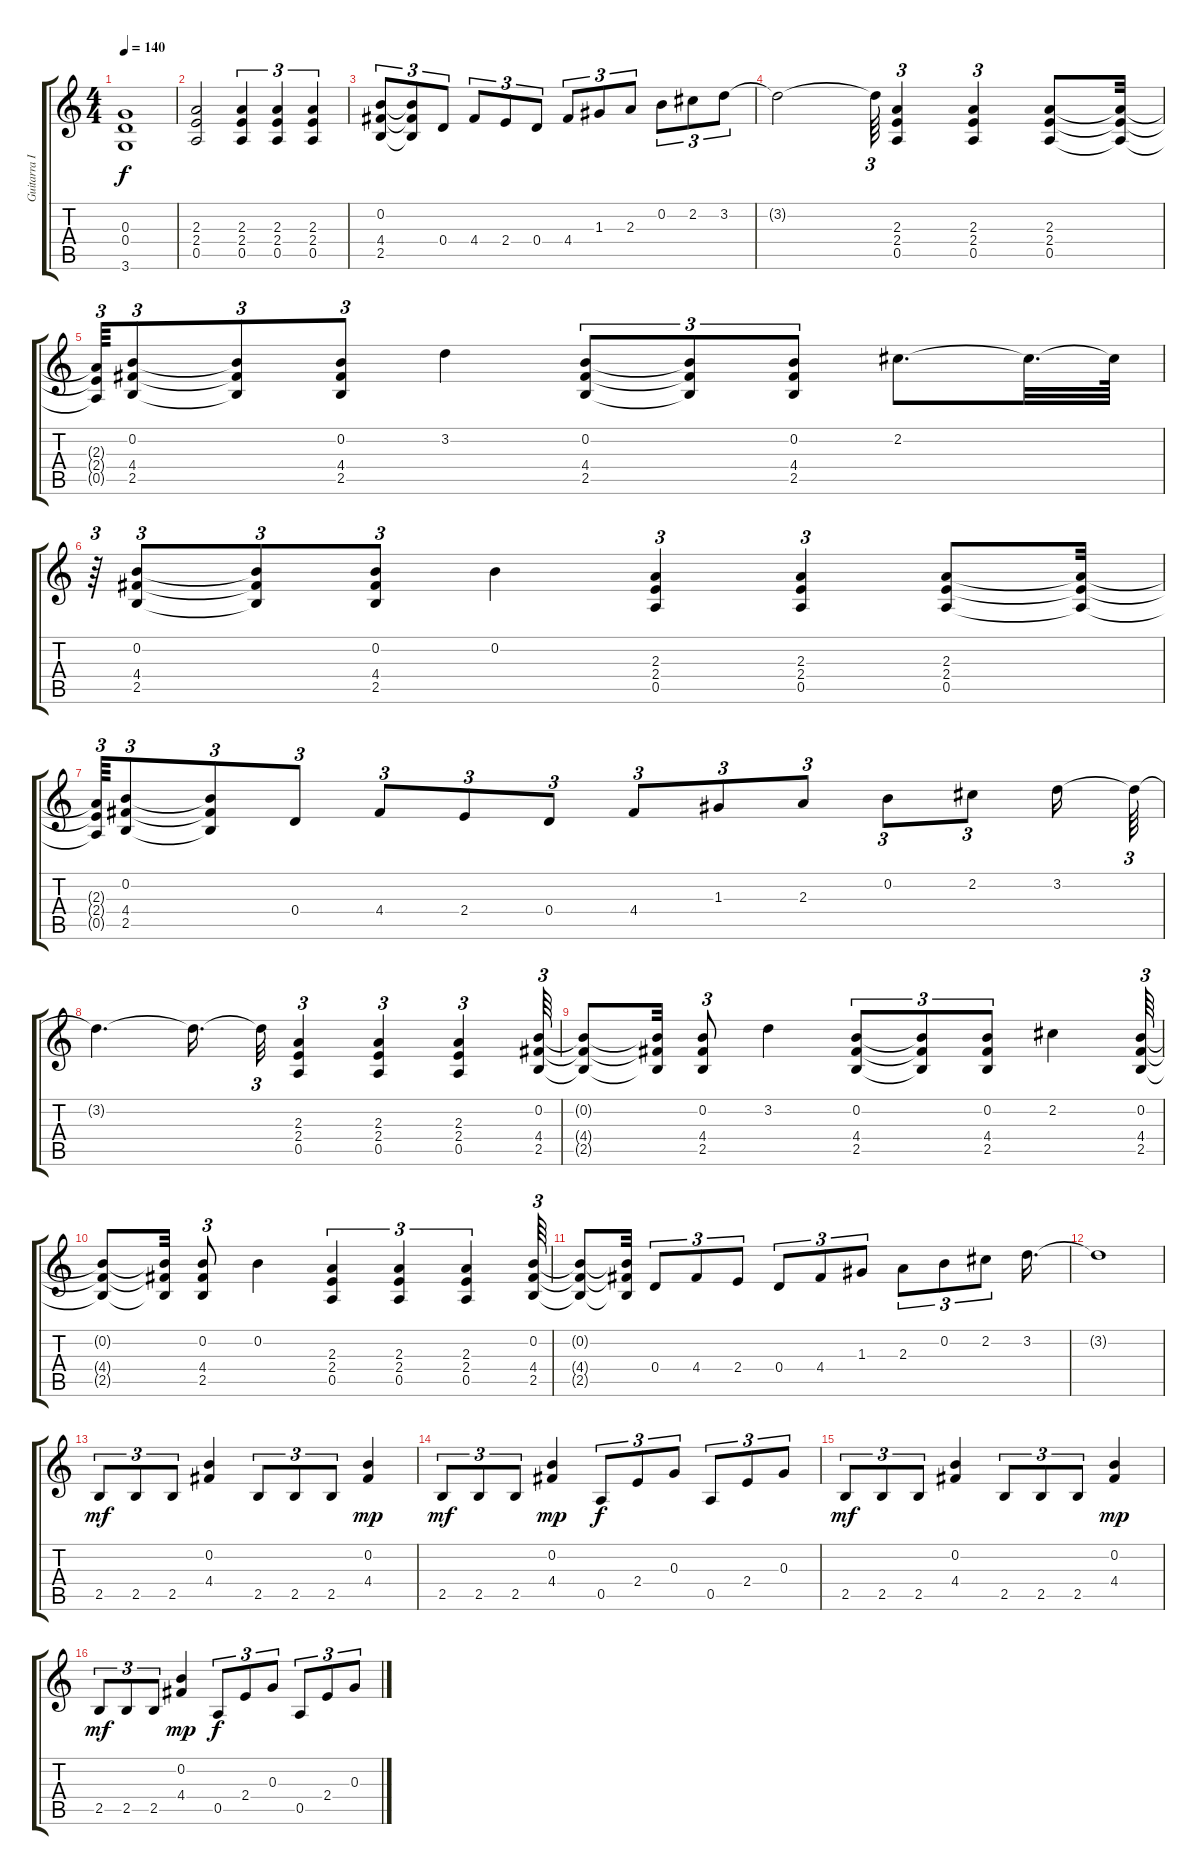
\track ("Guitarra II" "Guitarra I") {instrument distortionguitar}
\staff {score tabs}
\tuning (E4 B3 G3 D3 A2 E2) {hide}
\ts (4 4)
\tempo 140
\clef g2
\ks c
(0.3 0.4 3.6).1{dy f} |
(2.3 2.4 0.5).2 (2.3 2.4 0.5).4{tu (3 2)} (2.3 2.4 0.5).4{tu (3 2)} (2.3 2.4 0.5).4{tu (3 2)} |
(0.2 4.4 2.5).8{tu (3 2)} (0.2{t} 4.4{t} 2.5{t}).8{tu (3 2)} 0.4.8{tu (3 2)} 4.4.8{tu (3 2)} 2.4.8{tu (3 2)} 0.4.8{tu (3 2)} 4.4.8{tu (3 2)} 1.3.8{tu (3 2)} 2.3.8{tu (3 2)} 0.2.8{tu (3 2)} 2.2.8{tu (3 2)} 3.2.8{tu (3 2)} |
3.2{t}.2 3.2{t}.64{tu (3 2)} (2.3 2.4 0.5).4{tu (3 2)} (2.3 2.4 0.5).4{tu (3 2)} (2.3 2.4 0.5).8 (2.3{t} 2.4{t} 0.5{t}).32 |
(2.3{t} 2.4{t} 0.5{t}).64{tu (3 2)} (0.2 4.4 2.5).8{tu (3 2)} (0.2{t} 4.4{t} 2.5{t}).8{tu (3 2)} (0.2 4.4 2.5).8{tu (3 2)} 3.2.4 (0.2 4.4 2.5).8{tu (3 2)} (0.2{t} 4.4{t} 2.5{t}).8{tu (3 2)} (0.2 4.4 2.5).8{tu (3 2)} 2.2.8{d} 2.2{t}.32{d} 2.2{t}.64 |
r.64{tu (3 2)} (0.2 4.4 2.5).8{tu (3 2)} (0.2{t} 4.4{t} 2.5{t}).8{tu (3 2)} (0.2 4.4 2.5).8{tu (3 2)} 0.2.4 (2.3 2.4 0.5).4{tu (3 2)} (2.3 2.4 0.5).4{tu (3 2)} (2.3 2.4 0.5).8 (2.3{t} 2.4{t} 0.5{t}).32 |
(2.3{t} 2.4{t} 0.5{t}).64{tu (3 2)} (0.2 4.4 2.5).8{tu (3 2)} (0.2{t} 4.4{t} 2.5{t}).8{tu (3 2)} 0.4.8{tu (3 2)} 4.4.8{tu (3 2)} 2.4.8{tu (3 2)} 0.4.8{tu (3 2)} 4.4.8{tu (3 2)} 1.3.8{tu (3 2)} 2.3.8{tu (3 2)} 0.2.8{tu (3 2)} 2.2.8{tu (3 2)} 3.2.16 3.2{t}.64{tu (3 2)} |
3.2{t}.4{d} 3.2{t}.16{d} 3.2{t}.32{tu (3 2)} (2.3 2.4 0.5).4{tu (3 2)} (2.3 2.4 0.5).4{tu (3 2)} (2.3 2.4 0.5).4{tu (3 2)} (0.2 4.4 2.5).64{tu (3 2)} |
(0.2{t} 4.4{t} 2.5{t}).8 (0.2{t} 4.4{t} 2.5{t}).32 (0.2 4.4 2.5).8{tu (3 2)} 3.2.4 (0.2 4.4 2.5).8{tu (3 2)} (0.2{t} 4.4{t} 2.5{t}).8{tu (3 2)} (0.2 4.4 2.5).8{tu (3 2)} 2.2.4 (0.2 4.4 2.5).64{tu (3 2)} |
(0.2{t} 4.4{t} 2.5{t}).8 (0.2{t} 4.4{t} 2.5{t}).32 (0.2 4.4 2.5).8{tu (3 2)} 0.2.4 (2.3 2.4 0.5).4{tu (3 2)} (2.3 2.4 0.5).4{tu (3 2)} (2.3 2.4 0.5).4{tu (3 2)} (0.2 4.4 2.5).64{tu (3 2)} |
(0.2{t} 4.4{t} 2.5{t}).8 (0.2{t} 4.4{t} 2.5{t}).32 0.4.8{tu (3 2)} 4.4.8{tu (3 2)} 2.4.8{tu (3 2)} 0.4.8{tu (3 2)} 4.4.8{tu (3 2)} 1.3.8{tu (3 2)} 2.3.8{tu (3 2)} 0.2.8{tu (3 2)} 2.2.8{tu (3 2)} 3.2.16{d} |
3.2{t}.1 |
2.5.8{tu (3 2) dy mf} 2.5.8{tu (3 2)} 2.5.8{tu (3 2)} (0.2 4.4).4 2.5.8{tu (3 2)} 2.5.8{tu (3 2)} 2.5.8{tu (3 2)} (0.2 4.4).4{dy mp} |
2.5.8{tu (3 2) dy mf} 2.5.8{tu (3 2)} 2.5.8{tu (3 2)} (0.2 4.4).4{dy mp} 0.5.8{tu (3 2) dy f} 2.4.8{tu (3 2)} 0.3.8{tu (3 2)} 0.5.8{tu (3 2)} 2.4.8{tu (3 2)} 0.3.8{tu (3 2)} |
2.5.8{tu (3 2) dy mf} 2.5.8{tu (3 2)} 2.5.8{tu (3 2)} (0.2 4.4).4 2.5.8{tu (3 2)} 2.5.8{tu (3 2)} 2.5.8{tu (3 2)} (0.2 4.4).4{dy mp} |
2.5.8{tu (3 2) dy mf} 2.5.8{tu (3 2)} 2.5.8{tu (3 2)} (0.2 4.4).4{dy mp} 0.5.8{tu (3 2) dy f} 2.4.8{tu (3 2)} 0.3.8{tu (3 2)} 0.5.8{tu (3 2)} 2.4.8{tu (3 2)} 0.3.8{tu (3 2)}
